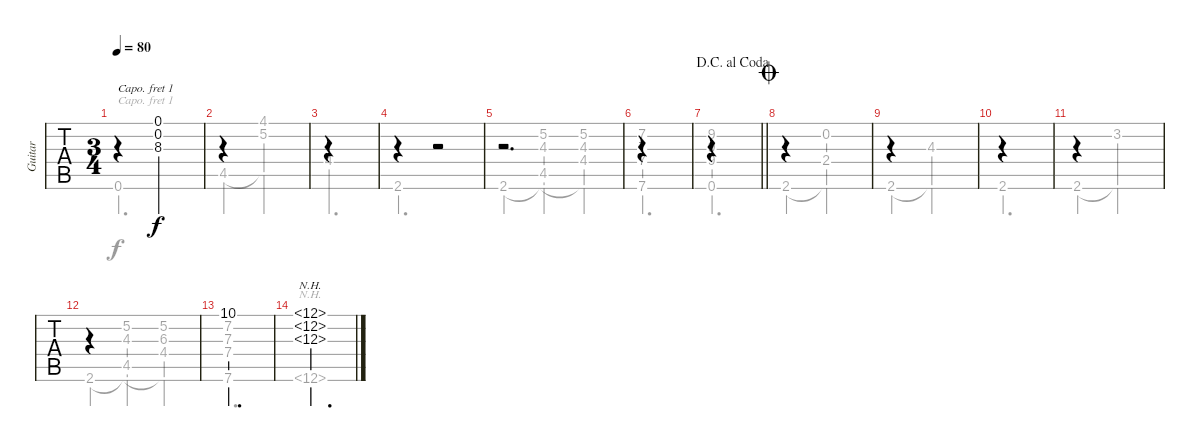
\track ("Guitar" "Guitar") {instrument acousticguitarnylon}
\staff {tabs}
\capo 1
\tuning (E4 B3 G3 D3 A2 E2) {hide}
\voice
\ts (3 4)
\tempo 80
\clef g2
\ks f
r.4{dy f} (0.1 0.2 8.3).2 |
|
|
r.4 r.2 |
r.2{d} |
|
\jump dacapoalcoda
\barLineRight lightlight
|
\jump coda
|
|
|
|
|
10.1.2{d} |
(12.1{nh} 12.2{nh} 12.3{nh}).2{d}
\voice
\clef g2
\ottava regular
\simile none
\ks f
0.6.2{d dy f} |
4.5.4 (4.1 5.2 4.5{t}).2 |
4.4.2{d} |
2.6.2{d} |
2.6.4 (5.2 4.3 4.5 2.6{t}).4 (5.2 4.3 4.4 2.6{t}).4 |
(7.2 7.3 7.4 7.6).2{d} |
\barLineRight lightlight
(9.2 9.3 9.4 0.6).2{d} |
2.6.4 (0.2 2.4 2.6{t}).2 |
2.6.4 (4.3 2.6{t}).2 |
2.6.2{d} |
2.6.4 (3.2 2.6{t}).2 |
2.6.4 (5.2 4.3 4.5 2.6{t}).4 (5.2 6.3 4.4 2.6{t}).4 |
(7.2 7.3 7.4 7.6).2{d} |
12.6{nh}.2{d}
